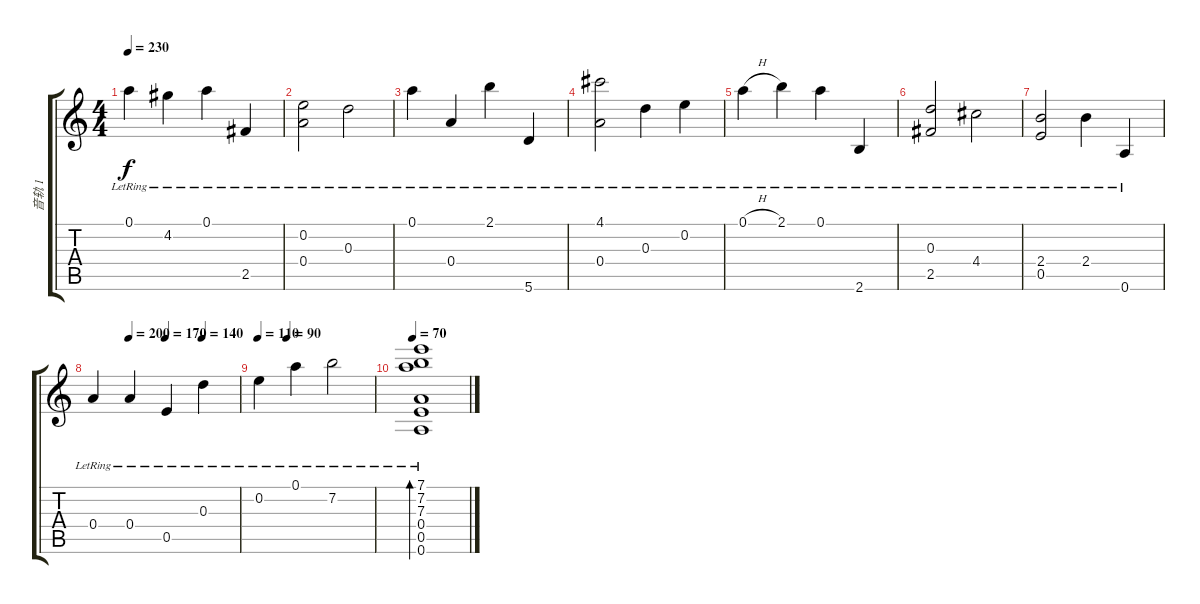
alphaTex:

\track ("音轨 1" "音轨 1") {instrument acousticguitarsteel}
\staff {score tabs}
\tuning (A4 E4 D4 A3 E3 A2) {hide}
\ts (4 4)
\tempo 230
\clef g2
\ks c
0.1{lr}.4{dy f} 4.2{lr}.4 0.1{lr}.4 2.5{lr}.4 |
(0.2{lr} 0.4{lr}).2 0.3{lr}.2 |
0.1{lr}.4 0.4{lr}.4 2.1{lr}.4 5.6{lr}.4 |
(4.1{lr} 0.4{lr}).2 0.3{lr}.4 0.2{lr}.4 |
0.1{h lr}.4 2.1{lr}.4 0.1{lr}.4 2.6{lr}.4 |
(0.3{lr} 2.5{lr}).2 4.4{lr}.2 |
(2.4{lr} 0.5{lr}).2 2.4{lr}.4 0.6{lr}.4 |
\tempo (200 0.25)
\tempo (170 0.5)
\tempo (140 0.75)
0.4{lr}.4 0.4{lr}.4 0.5{lr}.4 0.3{lr}.4 |
\tempo 110
\tempo (90 0.25)
0.2{lr}.4 0.1{lr}.4 7.2{lr}.2 |
\tempo 70
(7.1 7.2 7.3 0.4 0.5 0.6{lr}).1{bd 120}
